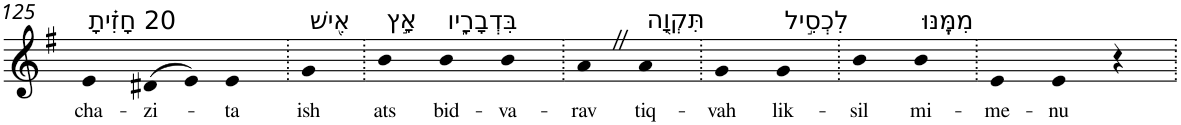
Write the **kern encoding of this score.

**kern	**text
*part1	*part1
*staff1	*staff1
*I"Piano	*
*I'Pno	*
!!LO:PB:g=z
*clefG2	*
*k[f#]	*
*G:	*
=125	=125
!LO:TX:a:t=20 חָזִ֗יתָ	!
!	!LO:LY:b
4e	cha-
!	!LO:LY:b
(>8d#X	-zi-
8e)	.
!	!LO:LY:b
4e	-ta
=126.	=126.
!LO:TX:a:t=אִ֭ישׁ	!
!	!LO:LY:b
4g	ish
=127.	=127.
!LO:TX:a:t=אָ֣ץ	!
!	!LO:LY:b
4b	ats
!LO:TX:a:t=בִּדְבָרָ֑יו	!
!	!LO:LY:b
4b	bid-
!	!LO:LY:b
4b	-va-
=128.	=128.
!	!LO:LY:b
4aZ	-rav
!LO:TX:a:t=תִּקְוָ֖ה	!
!	!LO:LY:b
4a	tiq-
=129.	=129.
!	!LO:LY:b
4g	-vah
!LO:TX:a:t=לִכְסִ֣יל	!
!	!LO:LY:b
4g	lik-
=130.	=130.
!	!LO:LY:b
4b	-sil
!LO:TX:a:t=מִמֶּֽנּוּ	!
!	!LO:LY:b
4b	mi-
=131.	=131.
!	!LO:LY:b
4e	-me-
!	!LO:LY:b
4e	-nu
4r	.
=.	=.
*-	*-
